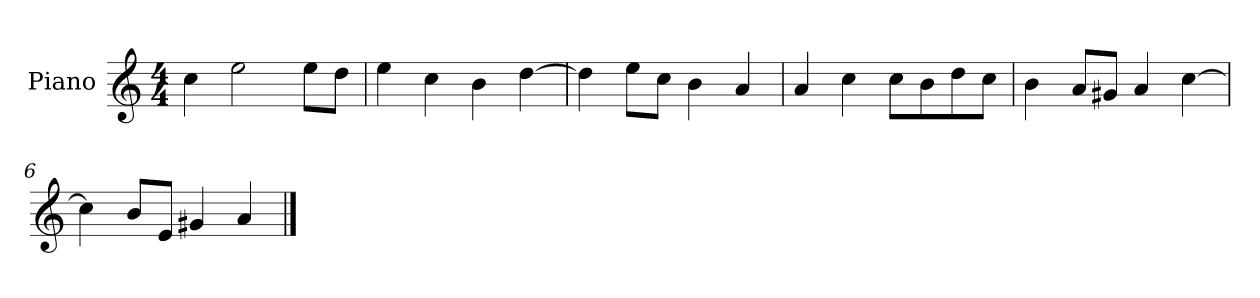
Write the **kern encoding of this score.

**kern
*part1
*staff1
*I"Piano
*I'P-no
*clefG2
*k[]
*M4/4
*MM90
=1
4cc\
2ee\
8ee\L
8dd\J
=2
4ee\
4cc\
4b\
[4dd\
=3
4dd\]
8ee\L
8cc\J
4b\
4a/
=4
4a/
4cc\
8cc\L
8b\
8dd\
8cc\J
=5
4b\
8a/L
8g#X/J
4a/
[4cc\
=6
4cc\]
8b/L
8e/J
4g#X/
4a/
==
*-
